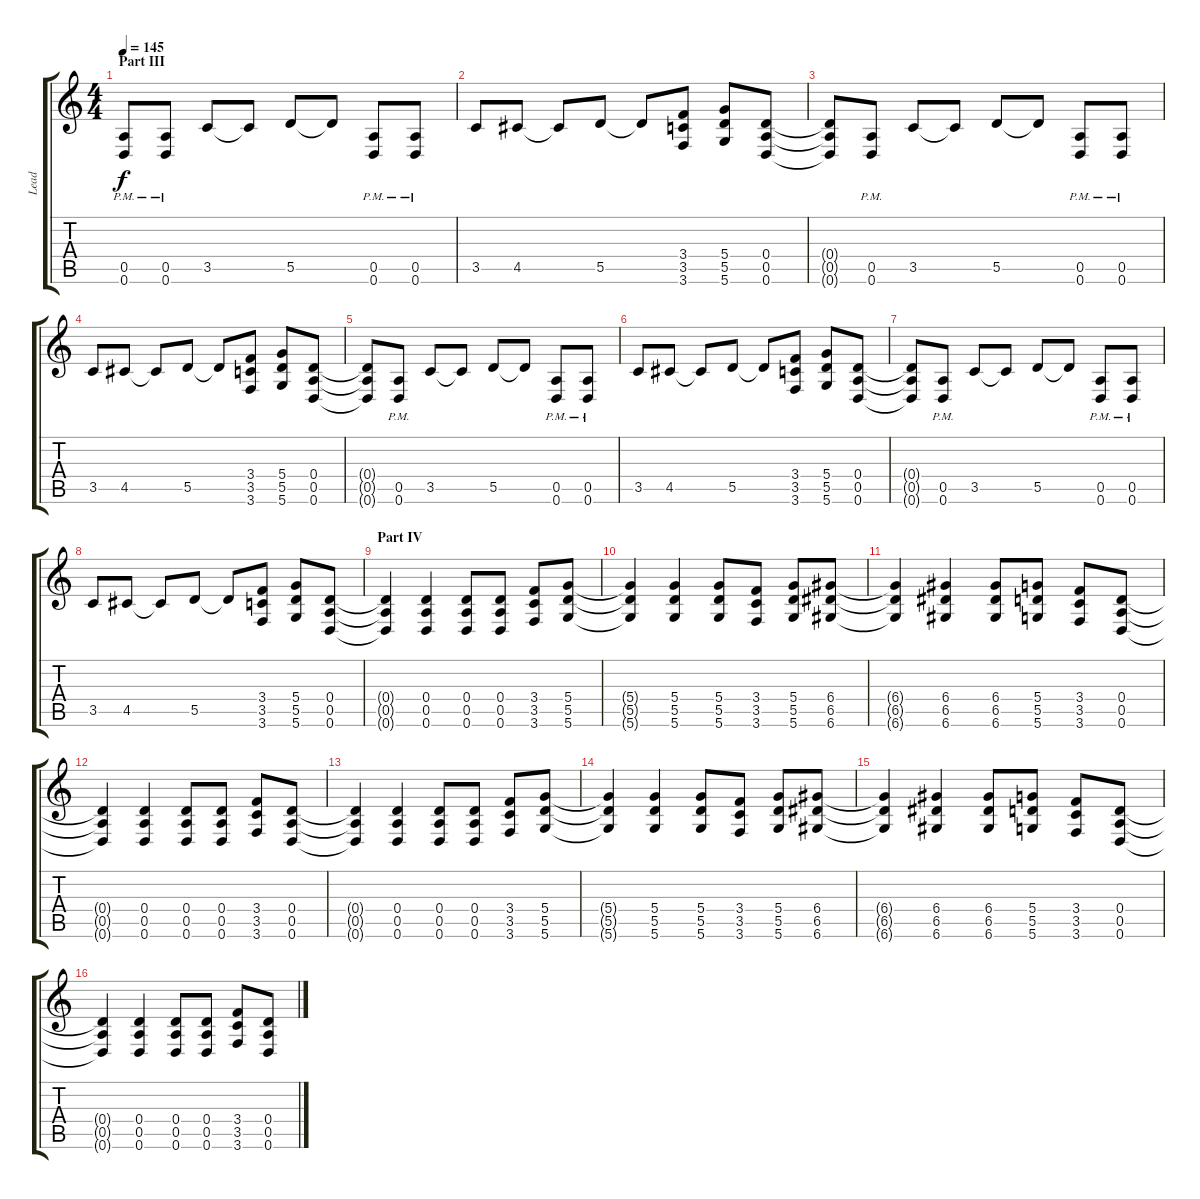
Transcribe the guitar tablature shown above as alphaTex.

\track ("Lead" "Lead") {instrument overdrivenguitar}
\staff {score tabs}
\tuning (E4 B3 G3 D3 A2 D2) {hide}
\ts (4 4)
\section ("" "Part III")
\tempo 145
\clef g2
\ks c
(0.5{pm} 0.6).8{dy f} (0.5{pm} 0.6{pm}).8 3.5.8 3.5{t}.8 5.5.8 5.5{t}.8 (0.5{pm} 0.6{pm}).8 (0.5{pm} 0.6{pm}).8 |
3.5.8 4.5.8 4.5{t}.8 5.5.8 5.5{t}.8 (3.4 3.5 3.6).8 (5.4 5.5 5.6).8 (0.4 0.5 0.6).8 |
(0.4{t} 0.5{t} 0.6{t}).8 (0.5{pm} 0.6{pm}).8 3.5.8 3.5{t}.8 5.5.8 5.5{t}.8 (0.5{pm} 0.6{pm}).8 (0.5{pm} 0.6{pm}).8 |
3.5.8 4.5.8 4.5{t}.8 5.5.8 5.5{t}.8 (3.4 3.5 3.6).8 (5.4 5.5 5.6).8 (0.4 0.5 0.6).8 |
(0.4{t} 0.5{t} 0.6{t}).8 (0.5{pm} 0.6{pm}).8 3.5.8 3.5{t}.8 5.5.8 5.5{t}.8 (0.5{pm} 0.6{pm}).8 (0.5{pm} 0.6{pm}).8 |
3.5.8 4.5.8 4.5{t}.8 5.5.8 5.5{t}.8 (3.4 3.5 3.6).8 (5.4 5.5 5.6).8 (0.4 0.5 0.6).8 |
(0.4{t} 0.5{t} 0.6{t}).8 (0.5{pm} 0.6{pm}).8 3.5.8 3.5{t}.8 5.5.8 5.5{t}.8 (0.5{pm} 0.6{pm}).8 (0.5{pm} 0.6{pm}).8 |
3.5.8 4.5.8 4.5{t}.8 5.5.8 5.5{t}.8 (3.4 3.5 3.6).8 (5.4 5.5 5.6).8 (0.4 0.5 0.6).8 |
\section ("" "Part IV")
(0.4{t} 0.5{t} 0.6{t}).4 (0.4 0.5 0.6).4 (0.4 0.5 0.6).8 (0.4 0.5 0.6).8 (3.4 3.5 3.6).8 (5.4 5.5 5.6).8 |
(5.4{t} 5.5{t} 5.6{t}).4 (5.4 5.5 5.6).4 (5.4 5.5 5.6).8 (3.4 3.5 3.6).8 (5.4 5.5 5.6).8 (6.4 6.5 6.6).8 |
(6.4{t} 6.5{t} 6.6{t}).4 (6.4 6.5 6.6).4 (6.4 6.5 6.6).8 (5.4 5.5 5.6).8 (3.4 3.5 3.6).8 (0.4 0.5 0.6).8 |
(0.4{t} 0.5{t} 0.6{t}).4 (0.4 0.5 0.6).4 (0.4 0.5 0.6).8 (0.4 0.5 0.6).8 (3.4 3.5 3.6).8 (0.4 0.5 0.6).8 |
(0.4{t} 0.5{t} 0.6{t}).4 (0.4 0.5 0.6).4 (0.4 0.5 0.6).8 (0.4 0.5 0.6).8 (3.4 3.5 3.6).8 (5.4 5.5 5.6).8 |
(5.4{t} 5.5{t} 5.6{t}).4 (5.4 5.5 5.6).4 (5.4 5.5 5.6).8 (3.4 3.5 3.6).8 (5.4 5.5 5.6).8 (6.4 6.5 6.6).8 |
(6.4{t} 6.5{t} 6.6{t}).4 (6.4 6.5 6.6).4 (6.4 6.5 6.6).8 (5.4 5.5 5.6).8 (3.4 3.5 3.6).8 (0.4 0.5 0.6).8 |
(0.4{t} 0.5{t} 0.6{t}).4 (0.4 0.5 0.6).4 (0.4 0.5 0.6).8 (0.4 0.5 0.6).8 (3.4 3.5 3.6).8 (0.4 0.5 0.6).8
